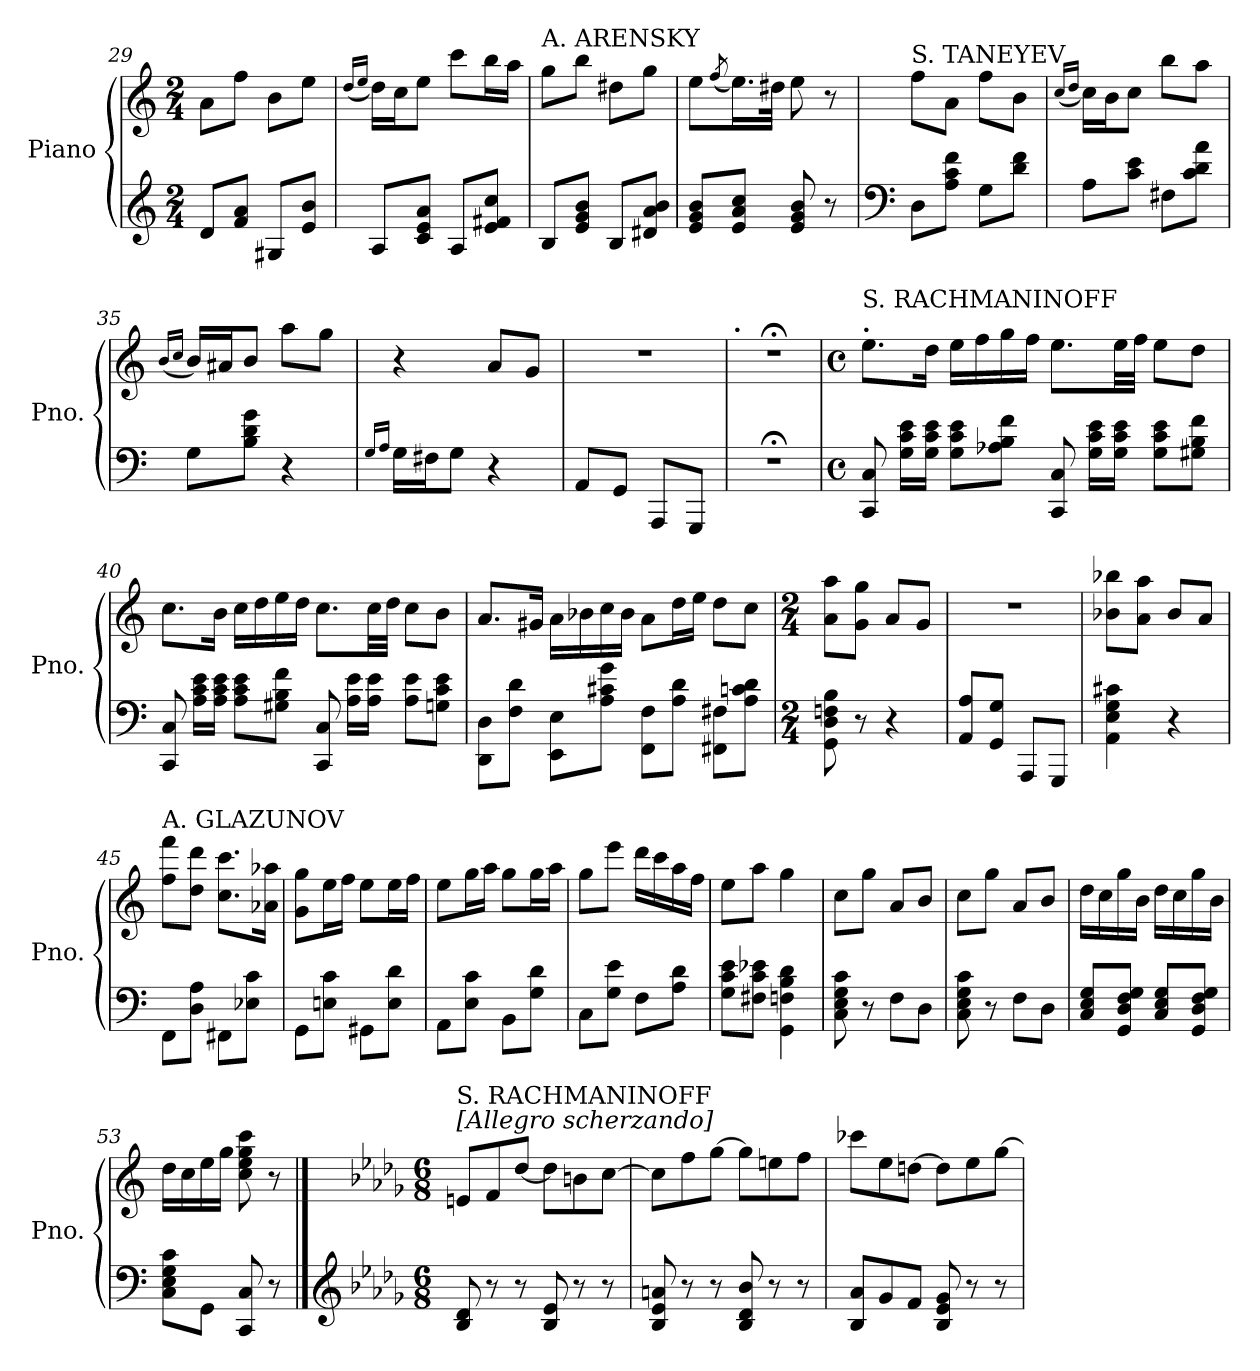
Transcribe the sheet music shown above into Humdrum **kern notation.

**kern	**kern	**dynam
*part1	*part1	*part1
*staff2	*staff1	*staff1/2
*I"Piano	*	*
*I'Pno.	*	*
*clefG2	*clefG2	*
*k[]	*k[]	*
*M2/4	*M2/4	*
=29	=29	=29
8d/L	8a\L	.
8f/ 8a/J	8ff\J	.
8G#X/L	8b\L	.
8e/ 8b/J	8ee\J	.
=30	=30	=30
.	(<16qdd/LL	.
.	16qee/JJ	.
8A/L	16dd\LL)	.
.	16cc\J	.
8c/ 8e/ 8a/J	8ee\J	.
8A/L	8ccc\L	.
8e/ 8f#X/ 8cc/J	16bb\L	.
.	16aa\JJ	.
=31	=31	=31
!	!LO:TX:a:t=A. ARENSKY	!
8B/L	8gg\L	.
8e/ 8g/ 8b/J	8bb\J	.
8B/L	8dd#X\L	.
8d#X/ 8a/ 8b/J	8gg\J	.
=32	=32	=32
8e/ 8g/ 8b/L	8ee\L	.
.	(<8qff/	.
8e/ 8a/ 8cc/J	16.ee\L)	.
.	32dd#X\JJk	.
8e/ 8g/ 8b/	8ee\	.
8r	8r	.
!!LO:LB:g=z
=33	=33	=33
*clefF4	*	*
!	!LO:TX:a:t=S. TANEYEV	!
8D\L	8ff\L	.
8A\ 8c\ 8f\J	8a\J	.
8G\L	8ff\L	.
8d\ 8f\J	8b\J	.
=34	=34	=34
.	(<16qcc/LL	.
.	16qdd/JJ	.
8A\L	16cc\LL)	.
.	16b\J	.
8c\ 8e\J	8cc\J	.
8F#X\L	8bb\L	.
8c\ 8d\ 8a\J	8aa\J	.
=35	=35	=35
.	(<16qb/LL	.
.	16qcc/JJ	.
8G\L	16b/LL)	.
.	16a#X/J	.
8B\ 8d\ 8g\J	8b/J	.
4r	8aa\L	.
.	8gg\J	.
=36	=36	=36
16qG/LL	.	.
16qA/JJ	.	.
16G\LL	4r	.
16F#X\J	.	.
8G\J	.	.
4r	8a/L	.
.	8g/J	.
=37	=37	=37
8AA/L	2r	.
8GG/J	.	.
8AAA/L	.	.
8GGG/J	.	.
=38	=38	=38
!	!LO:TX:a:B:t=.	!
2r;<	2r;<	.
!!LO:LB:g=z
=39	=39	=39
*M4/4	*M4/4	*
*met(c)	*met(c)	*
!	!LO:TX:a:B:t=.	!
!	!LO:TX:a:t=S. RACHMANINOFF	!
!	!	!LO:DY:b
!	!	!LO:DY:n=1:b
!	!	!LO:DY:n=2:b
8CC/ 8C/	8.ee\L	other-dynamics f other-dynamics
16G\ 16c\ 16e\LL	.	.
16G\ 16c\ 16e\JJ	16dd\Jk	.
8G\ 8c\ 8e\L	16ee\LL	.
.	16ff\	.
8A-X\ 8B\ 8f\J	16gg\	.
.	16ff\JJ	.
8CC/ 8C/	8.ee\L	.
16G\ 16c\ 16e\LL	.	.
16G\ 16c\ 16e\JJ	32ee\LL	.
.	32ff\JJJ	.
8G\ 8c\ 8e\L	8ee\L	.
8G#X\ 8B\ 8f\J	8dd\J	.
=40	=40	=40
8CC/ 8C/	8.cc\L	.
16A\ 16c\ 16e\LL	.	.
16A\ 16c\ 16e\JJ	16b\Jk	.
8A\ 8c\ 8e\L	16cc\LL	.
.	16dd\	.
8G#X\ 8B\ 8f\J	16ee\	.
.	16dd\JJ	.
8CC/ 8C/	8.cc\L	.
16A\ 16e\LL	.	.
16A\ 16e\JJ	32cc\LL	.
.	32dd\JJJ	.
8A\ 8e\L	8cc\L	.
8Gn\ 8c\ 8e\J	8b\J	.
=41	=41	=41
8DD\ 8D\L	8.a/L	.
8F\ 8d\J	.	.
.	16g#X/Jk	.
8EE\ 8E\L	16a\LL	.
.	16b-X\	.
8A\ 8c#X\ 8g\J	16cc\	.
.	16b-\JJ	.
8FF\ 8F\L	8a\L	.
8A\ 8d\J	16dd\L	.
.	16ee\JJ	.
8FF#X\ 8F#X\L	8dd\L	.
8A\ 8cn\ 8d\J	8cc\J	.
!!LO:LB:g=z
=42	=42	=42
*M2/4	*M2/4	*
8GG\ 8D\ 8Fn\ 8B\	8a\ 8aa\L	.
8r	8g\ 8gg\J	.
4r	8a/L	.
.	8g/J	.
=43	=43	=43
8AA/ 8A/L	2r	.
8GG/ 8G/J	.	.
8AAA/L	.	.
8GGG/J	.	.
=44	=44	=44
4AA\ 4E\ 4G\ 4c#X\	8b-X\ 8bb-X\L	.
.	8a\ 8aa\J	.
4r	8b-/L	.
.	8a/J	.
=45	=45	=45
!	!LO:TX:a:t=A. GLAZUNOV	!
8FF\L	8ff\ 8fff\L	.
8D\ 8A\J	8dd\ 8ddd\J	.
8FF#X\L	8.cc\ 8.ccc\L	.
8E-X\ 8c\J	.	.
.	16a-X\ 16aa-X\Jk	.
=46	=46	=46
8GG\L	8g\ 8gg\L	.
8En\ 8c\J	16ee\L	.
.	16ff\JJ	.
8GG#X\L	8ee\L	.
8E\ 8d\J	16ee\L	.
.	16ff\JJ	.
=47	=47	=47
8AA\L	8ee\L	.
8E\ 8c\J	16gg\L	.
.	16aa\JJ	.
8BB\L	8gg\L	.
8G\ 8d\J	16gg\L	.
.	16aa\JJ	.
!!LO:LB:g=z
=48	=48	=48
8C\L	8gg\L	.
8G\ 8e\J	8eee\J	.
8F\L	16ddd\LL	.
.	16ccc\	.
8A\ 8d\J	16aa\	.
.	16ff\JJ	.
=49	=49	=49
8G\ 8c\ 8e\L	8ee\L	.
8F#X\ 8c\ 8e-X\J	8aa\J	.
4GG\ 4Fn\ 4B\ 4d\	4gg\	.
=50	=50	=50
8C\ 8E\ 8G\ 8c\	8cc\L	.
8r	8gg\J	.
8F\L	8a/L	.
8D\J	8b/J	.
=51	=51	=51
8C\ 8E\ 8G\ 8c\	8cc\L	.
8r	8gg\J	.
8F\L	8a/L	.
8D\J	8b/J	.
=52	=52	=52
8C/ 8E/ 8G/L	16dd\LL	.
.	16cc\	.
8GG/ 8D/ 8F/ 8G/J	16gg\	.
.	16b\JJ	.
8C/ 8E/ 8G/L	16dd\LL	.
.	16cc\	.
8GG/ 8D/ 8F/ 8G/J	16gg\	.
.	16b\JJ	.
=53	=53	=53
8C\ 8E\ 8G\ 8c\L	16dd\LL	.
.	16cc\	.
8GG\J	16ee\	.
.	16gg\JJ	.
8CC/ 8C/	8cc\ 8ee\ 8gg\ 8ccc\	.
*	*MM10	*
8r	8r	.
!!LO:PB:g=z
==54	==54	==54
*clefG2	*	*
*k[b-e-a-d-g-]	*k[b-e-a-d-g-]	*
*M6/8	*M6/8	*
!	!LO:TX:a:B:t=[Allegro scherzando]	!
!	!LO:TX:a:t=S. RACHMANINOFF	!
!	!	!LO:DY:b
!	!	!LO:DY:n=1:b
!	!	!LO:DY:n=2:b
8B-/ 8d-/	8en/L	other-dynamics p other-dynamics
8r	8f/	.
8r	[8dd-/J	.
8B-/ 8e-/	8dd-\L]	.
8r	8bn\	.
8r	[8cc\J	.
=55	=55	=55
8B-/ 8e-/ 8an/	8cc\L]	.
8r	8ff\	.
8r	[8gg-\J	.
8B-/ 8d-/ 8b-/	8gg-\L]	.
8r	8een\	.
8r	8ff\J	.
=56	=56	=56
8B-/ 8a-/L	8ccc-X\L	.
8g-/	8ee-\	.
8f/J	[8ddn\J	.
8B-/ 8e-/ 8g-/	8dd\L]	.
8r	8ee-\	.
8r	[8gg-\J	.
=	=	=
*-	*-	*-
